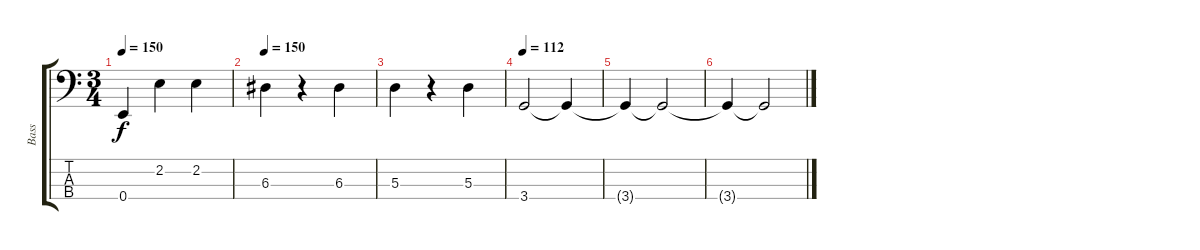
\track ("Bass" "Bass") {instrument electricbassfinger}
\staff {score tabs}
\tuning (G2 D2 A1 E1) {hide}
\ts (3 4)
\tempo 150
\clef f4
\ks c
0.4.4{dy f} 2.2.4 2.2.4 |
\tempo 150
6.3.4 r.4 6.3.4 |
5.3.4 r.4 5.3.4 |
\tempo 112
3.4.2 3.4{t}.4 |
3.4{t}.4 3.4{t}.2 |
3.4{t}.4 3.4{t}.2
